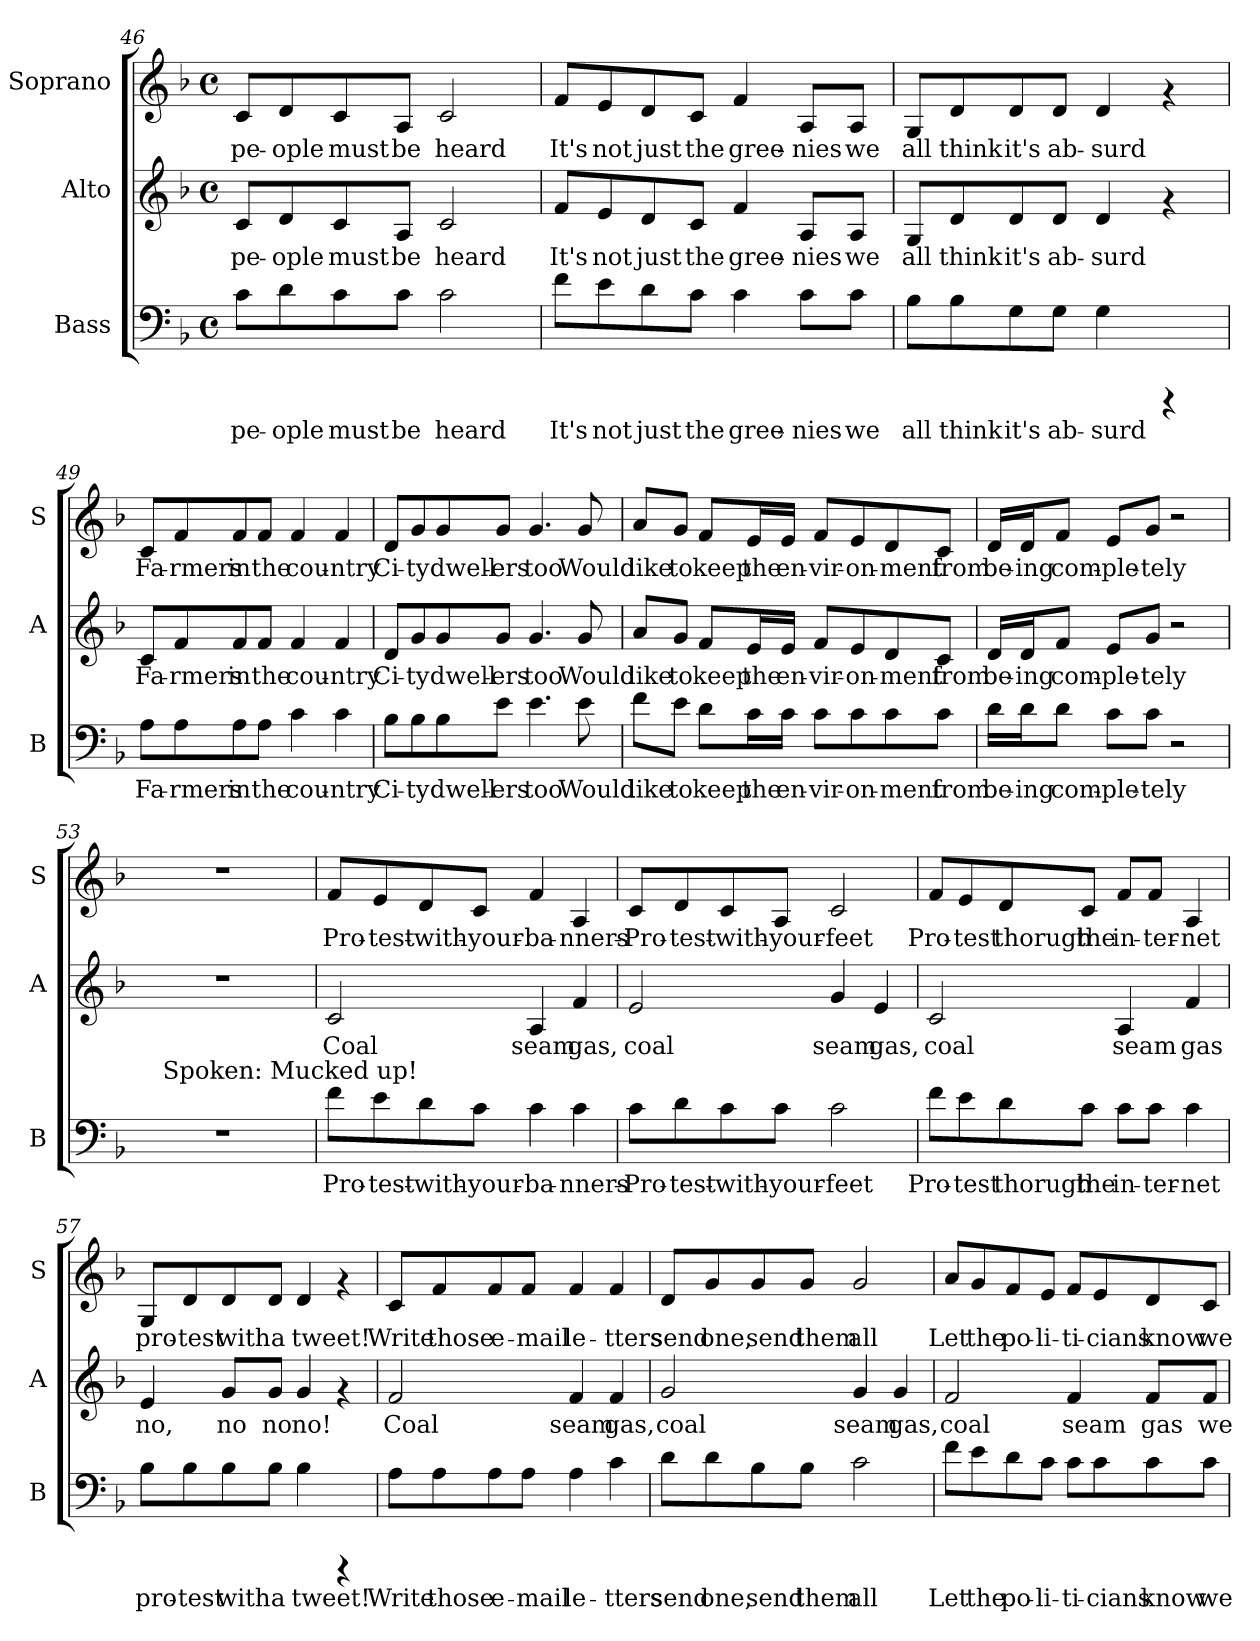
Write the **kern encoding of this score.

**kern	**text	**kern	**text	**kern	**text
*part3	*part3	*part2	*part2	*part1	*part1
*staff3	*staff3	*staff2	*staff2	*staff1	*staff1
*I"Bass	*	*I"Alto	*	*I"Soprano	*
*I'B	*	*I'A	*	*I'S	*
*clefF4	*	*clefG2	*	*clefG2	*
*k[b-]	*	*k[b-]	*	*k[b-]	*
*F:	*	*F:	*	*F:	*
*M4/4	*	*M4/4	*	*M4/4	*
*met(c)	*	*met(c)	*	*met(c)	*
=46	=46	=46	=46	=46	=46
!	!LO:LY:b:cj	!	!LO:LY:b:cj	!	!LO:LY:b:cj
8c\L	pe-	8c/L	pe-	8c/L	pe-
!	!LO:LY:b:cj	!	!LO:LY:b:cj	!	!LO:LY:b:cj
8d\	-ople	8d/	-ople	8d/	-ople
!	!LO:LY:b:cj	!	!LO:LY:b:cj	!	!LO:LY:b:cj
8c\	must	8c/	must	8c/	must
!	!LO:LY:b:cj	!	!LO:LY:b:cj	!	!LO:LY:b:cj
8c\J	be	8A/J	be	8A/J	be
!	!LO:LY:b:cj	!	!LO:LY:b:cj	!	!LO:LY:b:cj
2c\	heard	2c/	heard	2c/	heard
=47	=47	=47	=47	=47	=47
!	!LO:LY:b:cj	!	!LO:LY:b:cj	!	!LO:LY:b:cj
8f\L	It's	8f/L	It's	8f/L	It's
!	!LO:LY:b:cj	!	!LO:LY:b:cj	!	!LO:LY:b:cj
8e\	not	8e/	not	8e/	not
!	!LO:LY:b:cj	!	!LO:LY:b:cj	!	!LO:LY:b:cj
8d\	just	8d/	just	8d/	just
!	!LO:LY:b:cj	!	!LO:LY:b:cj	!	!LO:LY:b:cj
8c\J	the	8c/J	the	8c/J	the
!	!LO:LY:b:cj	!	!LO:LY:b:cj	!	!LO:LY:b:cj
4c\	gree-	4f/	gree-	4f/	gree-
!	!LO:LY:b:cj	!	!LO:LY:b:cj	!	!LO:LY:b:cj
8c\L	-nies	8A/L	-nies	8A/L	-nies
!	!LO:LY:b:cj	!	!LO:LY:b:cj	!	!LO:LY:b:cj
8c\J	we	8A/J	we	8A/J	we
!!LO:LB:g=z
=48	=48	=48	=48	=48	=48
!	!LO:LY:b:cj	!	!LO:LY:b:cj	!	!LO:LY:b:cj
8B-\L	all	8G/L	all	8G/L	all
!	!LO:LY:b:cj	!	!LO:LY:b:cj	!	!LO:LY:b:cj
8B-\	think	8d/	think	8d/	think
!	!LO:LY:b:cj	!	!LO:LY:b:cj	!	!LO:LY:b:cj
8G\	it's	8d/	it's	8d/	it's
!	!LO:LY:b:cj	!	!LO:LY:b:cj	!	!LO:LY:b:cj
8G\J	ab-	8d/J	ab-	8d/J	ab-
!	!LO:LY:b:cj	!	!LO:LY:b:cj	!	!LO:LY:b:cj
4G\	-surd	4d/	-surd	4d/	-surd
4rCCC	.	4rf	.	4rf	.
=49	=49	=49	=49	=49	=49
!	!LO:LY:b:cj	!	!LO:LY:b:cj	!	!LO:LY:b:cj
8A\L	Fa-	8c/L	Fa-	8c/L	Fa-
!	!LO:LY:b:cj	!	!LO:LY:b:cj	!	!LO:LY:b:cj
8A\	-rmers	8f/	-rmers	8f/	-rmers
!	!LO:LY:b:cj	!	!LO:LY:b:cj	!	!LO:LY:b:cj
8A\	in	8f/	in	8f/	in
!	!LO:LY:b:cj	!	!LO:LY:b:cj	!	!LO:LY:b:cj
8A\J	the	8f/J	the	8f/J	the
!	!LO:LY:b:cj	!	!LO:LY:b:cj	!	!LO:LY:b:cj
4c\	cou-	4f/	cou-	4f/	cou-
!	!LO:LY:b:cj	!	!LO:LY:b:cj	!	!LO:LY:b:cj
4c\	-ntry	4f/	-ntry	4f/	-ntry
=50	=50	=50	=50	=50	=50
!	!LO:LY:b:cj	!	!LO:LY:b:cj	!	!LO:LY:b:cj
8B-\L	Ci-	8d/L	Ci-	8d/L	Ci-
!	!LO:LY:b:cj	!	!LO:LY:b:cj	!	!LO:LY:b:cj
8B-\	-ty	8g/	-ty	8g/	-ty
!	!LO:LY:b:cj	!	!LO:LY:b:cj	!	!LO:LY:b:cj
8B-\	dwell-	8g/	dwell-	8g/	dwell-
!	!LO:LY:b:cj	!	!LO:LY:b:cj	!	!LO:LY:b:cj
8e\J	-ers	8g/J	-ers	8g/J	-ers
!	!LO:LY:b:cj	!	!LO:LY:b:cj	!	!LO:LY:b:cj
4.e\	too	4.g/	too	4.g/	too
!	!LO:LY:b:cj	!	!LO:LY:b:cj	!	!LO:LY:b:cj
8e\	Would	8g/	Would	8g/	Would
!!LO:PB:g=z
=51	=51	=51	=51	=51	=51
!	!LO:LY:b:cj	!	!LO:LY:b:cj	!	!LO:LY:b:cj
8f\L	like	8a/L	like	8a/L	like
!	!LO:LY:b:cj	!	!LO:LY:b:cj	!	!LO:LY:b:cj
8e\J	to	8g/J	to	8g/J	to
!	!LO:LY:b:cj	!	!LO:LY:b:cj	!	!LO:LY:b:cj
8d\L	keep	8f/L	keep	8f/L	keep
!	!LO:LY:b:cj	!	!LO:LY:b:cj	!	!LO:LY:b:cj
16c\	the	16e/	the	16e/	the
!	!LO:LY:b:cj	!	!LO:LY:b:cj	!	!LO:LY:b:cj
16c\J	en-	16e/J	en-	16e/J	en-
!	!LO:LY:b:cj	!	!LO:LY:b:cj	!	!LO:LY:b:cj
8c\L	-vir-	8f/L	-vir-	8f/L	-vir-
!	!LO:LY:b:cj	!	!LO:LY:b:cj	!	!LO:LY:b:cj
8c\	-on-	8e/	-on-	8e/	-on-
!	!LO:LY:b:cj	!	!LO:LY:b:cj	!	!LO:LY:b:cj
8c\	-ment	8d/	-ment	8d/	-ment
!	!LO:LY:b:cj	!	!LO:LY:b:cj	!	!LO:LY:b:cj
8c\J	from	8c/J	from	8c/J	from
=52	=52	=52	=52	=52	=52
!	!LO:LY:b:cj	!	!LO:LY:b:cj	!	!LO:LY:b:cj
16d\L	be-	16d/L	be-	16d/L	be-
!	!LO:LY:b:cj	!	!LO:LY:b:cj	!	!LO:LY:b:cj
16d\	-ing	16d/	-ing	16d/	-ing
!	!LO:LY:b:cj	!	!LO:LY:b:cj	!	!LO:LY:b:cj
8d\J	com-	8f/J	com-	8f/J	com-
!	!LO:LY:b:cj	!	!LO:LY:b:cj	!	!LO:LY:b:cj
8c\L	-ple-	8e/L	-ple-	8e/L	-ple-
!	!LO:LY:b:cj	!	!LO:LY:b:cj	!	!LO:LY:b:cj
8c\J	-tely	8g/J	-tely	8g/J	-tely
2r	.	2r	.	2r	.
=53	=53	=53	=53	=53	=53
*^	*	*	*	*	*
1r	16ryy	.	1r	.	1r	.
.	64ryy	.	.	.	.	.
!	!LO:TX:a:t=Spoken&colon; Mucked up!	!	!	!	!	!
.	2ryy	.	.	.	.	.
.	4ryy	.	.	.	.	.
.	8ryy	.	.	.	.	.
.	32.ryy	.	.	.	.	.
!!LO:LB:g=z
=54	=54	=54	=54	=54	=54	=54
!	!	!LO:LY:b:cj	!	!LO:LY:b:cj	!	!LO:LY:b:cj
*v	*v	*	*	*	*	*
8f\L	Pro-	2c/	Coal	8f/L	Pro-
!	!LO:LY:b:cj	!	!	!	!LO:LY:b:cj
8e\	-test-	.	.	8e/	-test-
!	!LO:LY:b:cj	!	!	!	!LO:LY:b:cj
8d\	-with-	.	.	8d/	-with-
!	!LO:LY:b:cj	!	!	!	!LO:LY:b:cj
8c\J	-your-	.	.	8c/J	-your-
!	!LO:LY:b:cj	!	!LO:LY:b:cj	!	!LO:LY:b:cj
4c\	-ba-	4A/	seam	4f/	-ba-
!	!LO:LY:b:cj	!	!LO:LY:b:cj	!	!LO:LY:b:cj
4c\	-nners-	4f/	gas,	4A/	-nners-
=55	=55	=55	=55	=55	=55
!	!LO:LY:b:cj	!	!LO:LY:b:cj	!	!LO:LY:b:cj
8c\L	-Pro-	2e/	coal	8c/L	-Pro-
!	!LO:LY:b:cj	!	!	!	!LO:LY:b:cj
8d\	-test-	.	.	8d/	-test-
!	!LO:LY:b:cj	!	!	!	!LO:LY:b:cj
8c\	-with-	.	.	8c/	-with-
!	!LO:LY:b:cj	!	!	!	!LO:LY:b:cj
8c\J	-your-	.	.	8A/J	-your-
!	!LO:LY:b:cj	!	!LO:LY:b:cj	!	!LO:LY:b:cj
2c\	-feet	4g/	seam	2c/	-feet
!	!	!	!LO:LY:b:cj	!	!
.	.	4e/	gas,	.	.
=56	=56	=56	=56	=56	=56
!	!LO:LY:b:cj	!	!LO:LY:b:cj	!	!LO:LY:b:cj
8f\L	Pro-	2c/	coal	8f/L	Pro-
!	!LO:LY:b:cj	!	!	!	!LO:LY:b:cj
8e\	-test	.	.	8e/	-test
!	!LO:LY:b:cj	!	!	!	!LO:LY:b:cj
8d\	thorugh	.	.	8d/	thorugh
!	!LO:LY:b:cj	!	!	!	!LO:LY:b:cj
8c\J	the	.	.	8c/J	the
!	!LO:LY:b:cj	!	!LO:LY:b:cj	!	!LO:LY:b:cj
8c\L	in-	4A/	seam	8f/L	in-
!	!LO:LY:b:cj	!	!	!	!LO:LY:b:cj
8c\J	-ter-	.	.	8f/J	-ter-
!	!LO:LY:b:cj	!	!LO:LY:b:cj	!	!LO:LY:b:cj
4c\	-net	4f/	gas	4A/	-net
!!LO:LB:g=z
=57	=57	=57	=57	=57	=57
!	!LO:LY:b:cj	!	!LO:LY:b:cj	!	!LO:LY:b:cj
8B-\L	pro-	4e/	no,	8G/L	pro-
!	!LO:LY:b:cj	!	!	!	!LO:LY:b:cj
8B-\	-test	.	.	8d/	-test
!	!LO:LY:b:cj	!	!LO:LY:b:cj	!	!LO:LY:b:cj
8B-\	with	8g/L	no	8d/	with
!	!LO:LY:b:cj	!	!LO:LY:b:cj	!	!LO:LY:b:cj
8B-\J	a	8g/J	no	8d/J	a
!	!LO:LY:b:cj	!	!LO:LY:b:cj	!	!LO:LY:b:cj
4B-\	tweet!	4g/	no!	4d/	tweet!
4rCCC	.	4rf	.	4rf	.
=58	=58	=58	=58	=58	=58
!	!LO:LY:b:cj	!	!LO:LY:b:cj	!	!LO:LY:b:cj
8A\L	Write	2f/	Coal	8c/L	Write
!	!LO:LY:b:cj	!	!	!	!LO:LY:b:cj
8A\	those	.	.	8f/	those
!	!LO:LY:b:cj	!	!	!	!LO:LY:b:cj
8A\	e-	.	.	8f/	e-
!	!LO:LY:b:cj	!	!	!	!LO:LY:b:cj
8A\J	-mail	.	.	8f/J	-mail
!	!LO:LY:b:cj	!	!LO:LY:b:cj	!	!LO:LY:b:cj
4A\	le-	4f/	seam	4f/	le-
!	!LO:LY:b:cj	!	!LO:LY:b:cj	!	!LO:LY:b:cj
4c\	-tters	4f/	gas,	4f/	-tters
=59	=59	=59	=59	=59	=59
!	!LO:LY:b:cj	!	!LO:LY:b:cj	!	!LO:LY:b:cj
8d\L	send	2g/	coal	8d/L	send
!	!LO:LY:b:cj	!	!	!	!LO:LY:b:cj
8d\	one,	.	.	8g/	one,
!	!LO:LY:b:cj	!	!	!	!LO:LY:b:cj
8B-\	send	.	.	8g/	send
!	!LO:LY:b:cj	!	!	!	!LO:LY:b:cj
8B-\J	them	.	.	8g/J	them
!	!LO:LY:b:cj	!	!LO:LY:b:cj	!	!LO:LY:b:cj
2c\	all	4g/	seam	2g/	all
!	!	!	!LO:LY:b:cj	!	!
.	.	4g/	gas,	.	.
!!LO:PB:g=z
=60	=60	=60	=60	=60	=60
!	!LO:LY:b:cj	!	!LO:LY:b:cj	!	!LO:LY:b:cj
8f\L	Let	2f/	coal	8a/L	Let
!	!LO:LY:b:cj	!	!	!	!LO:LY:b:cj
8e\	the	.	.	8g/	the
!	!LO:LY:b:cj	!	!	!	!LO:LY:b:cj
8d\	po-	.	.	8f/	po-
!	!LO:LY:b:cj	!	!	!	!LO:LY:b:cj
8c\J	-li-	.	.	8e/J	-li-
!	!LO:LY:b:cj	!	!LO:LY:b:cj	!	!LO:LY:b:cj
8c\L	-ti-	4f/	seam	8f/L	-ti-
!	!LO:LY:b:cj	!	!	!	!LO:LY:b:cj
8c\	-cians	.	.	8e/	-cians
!	!LO:LY:b:cj	!	!LO:LY:b:cj	!	!LO:LY:b:cj
8c\	know	8f/L	gas	8d/	know
!	!LO:LY:b:cj	!	!LO:LY:b:cj	!	!LO:LY:b:cj
8c\J	we	8f/J	we	8c/J	we
=	=	=	=	=	=
*-	*-	*-	*-	*-	*-
